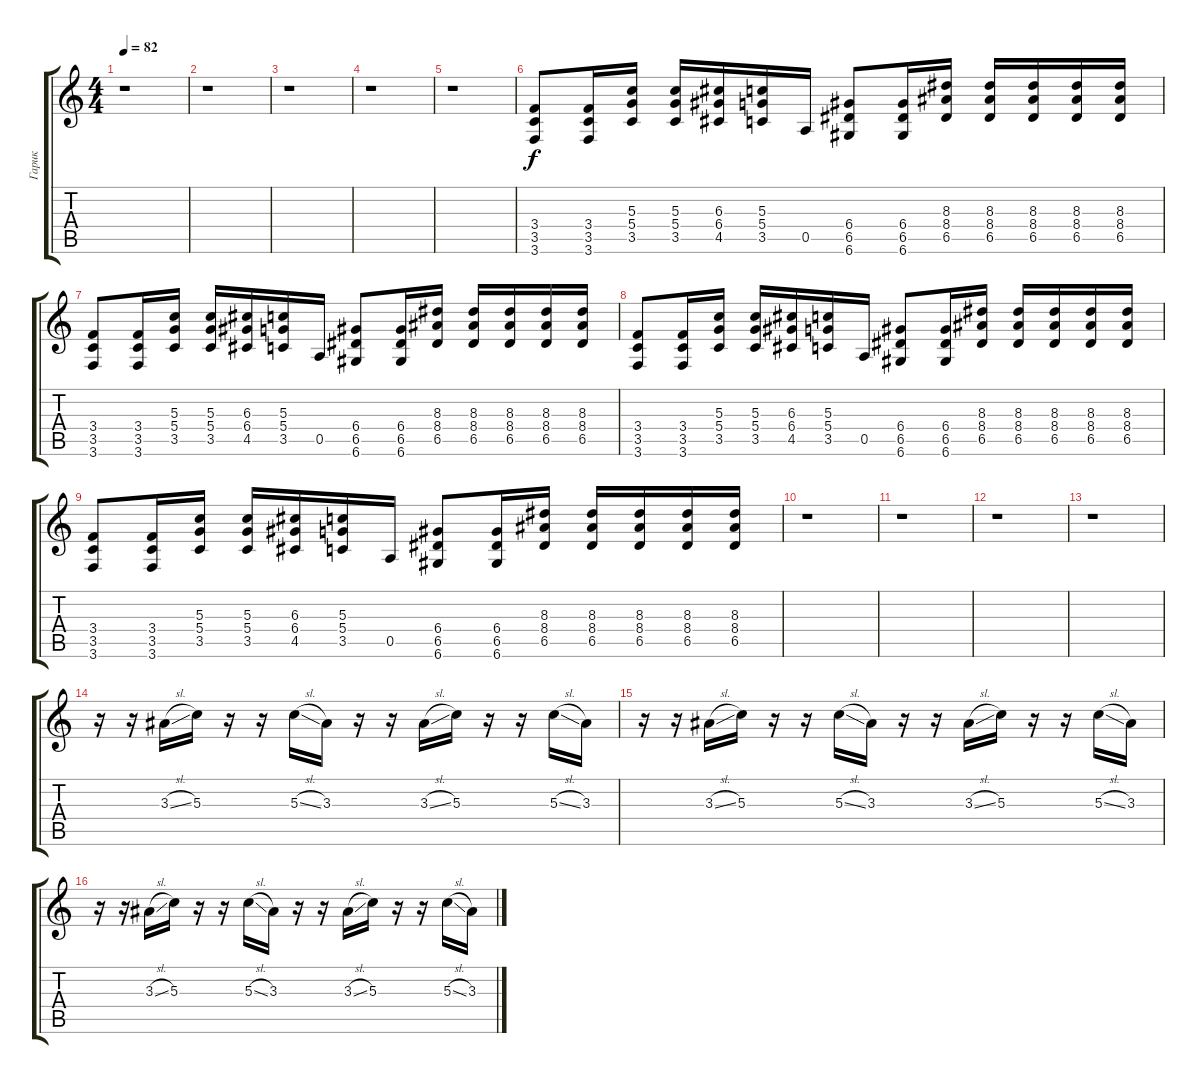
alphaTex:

\track ("Гарик" "Гарик") {instrument distortionguitar}
\staff {score tabs}
\tuning (E4 B3 G3 D3 A2 D2) {hide}
\ts (4 4)
\tempo 82
\clef g2
\ks c
r.1{dy f instrument distortionguitar} |
r.1 |
r.1 |
r.1 |
r.1 |
(3.4 3.5 3.6).8 (3.4 3.5 3.6).16 (5.3 5.4 3.5).16 (5.3 5.4 3.5).16 (6.3 6.4 4.5).16 (5.3 5.4 3.5).16 0.5.16 (6.4 6.5 6.6).8 (6.4 6.5 6.6).16 (8.3 8.4 6.5).16 (8.3 8.4 6.5).16 (8.3 8.4 6.5).16 (8.3 8.4 6.5).16 (8.3 8.4 6.5).16 |
(3.4 3.5 3.6).8 (3.4 3.5 3.6).16 (5.3 5.4 3.5).16 (5.3 5.4 3.5).16 (6.3 6.4 4.5).16 (5.3 5.4 3.5).16 0.5.16 (6.4 6.5 6.6).8 (6.4 6.5 6.6).16 (8.3 8.4 6.5).16 (8.3 8.4 6.5).16 (8.3 8.4 6.5).16 (8.3 8.4 6.5).16 (8.3 8.4 6.5).16 |
(3.4 3.5 3.6).8 (3.4 3.5 3.6).16 (5.3 5.4 3.5).16 (5.3 5.4 3.5).16 (6.3 6.4 4.5).16 (5.3 5.4 3.5).16 0.5.16 (6.4 6.5 6.6).8 (6.4 6.5 6.6).16 (8.3 8.4 6.5).16 (8.3 8.4 6.5).16 (8.3 8.4 6.5).16 (8.3 8.4 6.5).16 (8.3 8.4 6.5).16 |
(3.4 3.5 3.6).8 (3.4 3.5 3.6).16 (5.3 5.4 3.5).16 (5.3 5.4 3.5).16 (6.3 6.4 4.5).16 (5.3 5.4 3.5).16 0.5.16 (6.4 6.5 6.6).8 (6.4 6.5 6.6).16 (8.3 8.4 6.5).16 (8.3 8.4 6.5).16 (8.3 8.4 6.5).16 (8.3 8.4 6.5).16 (8.3 8.4 6.5).16 |
r.1 |
r.1 |
r.1 |
r.1 |
r.16 r.16 3.3{sl}.16 5.3.16 r.16 r.16 5.3{sl}.16 3.3.16 r.16 r.16 3.3{sl}.16 5.3.16 r.16 r.16 5.3{sl}.16 3.3.16 |
r.16 r.16 3.3{sl}.16 5.3.16 r.16 r.16 5.3{sl}.16 3.3.16 r.16 r.16 3.3{sl}.16 5.3.16 r.16 r.16 5.3{sl}.16 3.3.16 |
r.16 r.16 3.3{sl}.16 5.3.16 r.16 r.16 5.3{sl}.16 3.3.16 r.16 r.16 3.3{sl}.16 5.3.16 r.16 r.16 5.3{sl}.16 3.3.16
